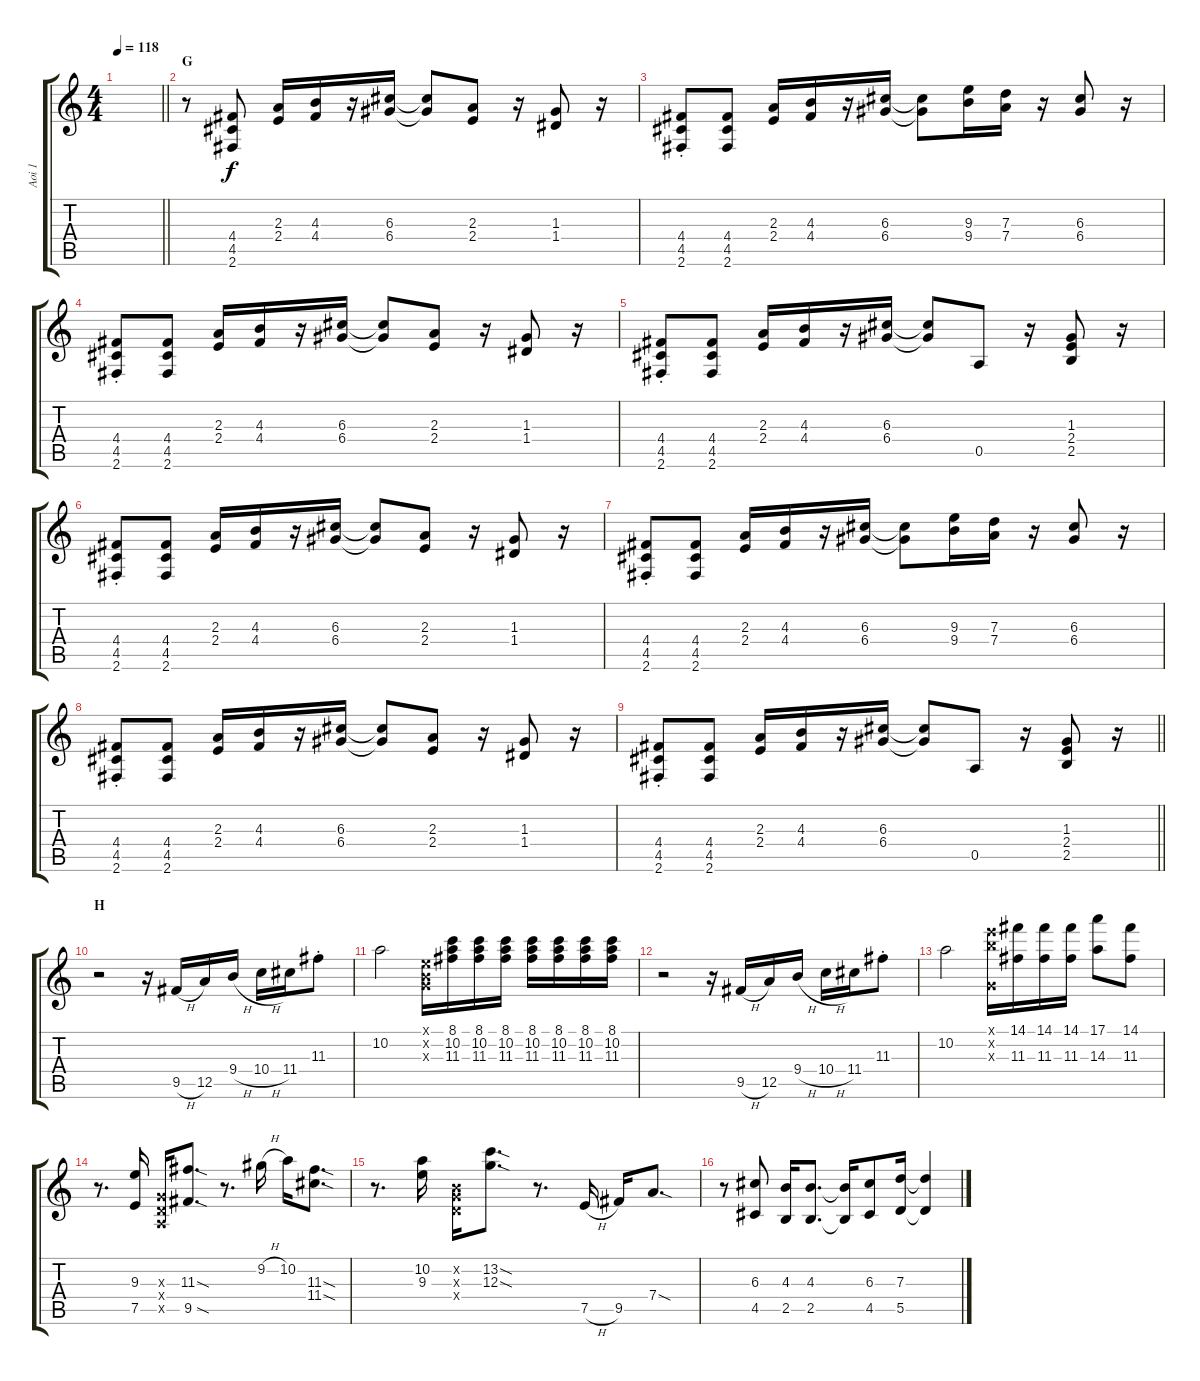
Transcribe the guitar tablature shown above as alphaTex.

\track ("Aoi 1" "Aoi 1") {instrument distortionguitar}
\staff {score tabs}
\tuning (E4 B3 G3 D3 A2 E2) {hide}
\ts (4 4)
\tempo 118
\clef g2
\barLineRight lightlight
\ks c
|
\section ("" "G")
r.8 (4.4 4.5 2.6).8 (2.3 2.4).16 (4.3 4.4).16 r.16 (6.3 6.4).16 (6.3{t} 6.4{t}).8 (2.3 2.4).8 r.16 (1.3 1.4).8 r.16 |
(4.4{st} 4.5{st} 2.6{st}).8 (4.4 4.5 2.6).8 (2.3 2.4).16 (4.3 4.4).16 r.16 (6.3 6.4).16 (6.3{t} 6.4{t}).8 (9.3 9.4).16 (7.3 7.4).16 r.16 (6.3 6.4).8 r.16 |
(4.4{st} 4.5{st} 2.6{st}).8 (4.4 4.5 2.6).8 (2.3 2.4).16 (4.3 4.4).16 r.16 (6.3 6.4).16 (6.3{t} 6.4{t}).8 (2.3 2.4).8 r.16 (1.3 1.4).8 r.16 |
(4.4{st} 4.5{st} 2.6{st}).8 (4.4 4.5 2.6).8 (2.3 2.4).16 (4.3 4.4).16 r.16 (6.3 6.4).16 (6.3{t} 6.4{t}).8 0.5.8 r.16 (1.3 2.4 2.5).8 r.16 |
(4.4{st} 4.5{st} 2.6{st}).8 (4.4 4.5 2.6).8 (2.3 2.4).16 (4.3 4.4).16 r.16 (6.3 6.4).16 (6.3{t} 6.4{t}).8 (2.3 2.4).8 r.16 (1.3 1.4).8 r.16 |
(4.4{st} 4.5{st} 2.6{st}).8 (4.4 4.5 2.6).8 (2.3 2.4).16 (4.3 4.4).16 r.16 (6.3 6.4).16 (6.3{t} 6.4{t}).8 (9.3 9.4).16 (7.3 7.4).16 r.16 (6.3 6.4).8 r.16 |
(4.4{st} 4.5{st} 2.6{st}).8 (4.4 4.5 2.6).8 (2.3 2.4).16 (4.3 4.4).16 r.16 (6.3 6.4).16 (6.3{t} 6.4{t}).8 (2.3 2.4).8 r.16 (1.3 1.4).8 r.16 |
\barLineRight lightlight
(4.4{st} 4.5{st} 2.6{st}).8 (4.4 4.5 2.6).8 (2.3 2.4).16 (4.3 4.4).16 r.16 (6.3 6.4).16 (6.3{t} 6.4{t}).8 0.5.8 r.16 (1.3 2.4 2.5).8 r.16 |
\section ("" "H")
r.2 r.16 9.5{h}.16 12.5.16 9.4{h}.16 10.4{h}.16 11.4.16 11.3{st}.8 |
10.2.2 (0.1{x} 0.2{x} 0.3{x}).16 (8.1 10.2 11.3).16 (8.1 10.2 11.3).16 (8.1 10.2 11.3).16 (8.1 10.2 11.3).16 (8.1 10.2 11.3).16 (8.1 10.2 11.3).16 (8.1 10.2 11.3).16 |
r.2 r.16 9.5{h}.16 12.5.16 9.4{h}.16 10.4{h}.16 11.4.16 11.3{st}.8 |
10.2.2 (12.1{x} 12.2{x} 0.3{x}).16 (14.1 11.3).16 (14.1 11.3).16 (14.1 11.3).16 (17.1 14.3).8 (14.1 11.3).8 |
r.8{d} (9.3 7.5).16 (0.3{x} 0.4{x} 0.5{x}).16 (11.3{sod} 9.5{sod}).8{d} r.8{d} 9.2{h}.16 10.2.16 (11.3{sod} 11.4{sod}).8{d} |
r.8{d} (10.2 9.3).16 (0.2{x} 0.3{x} 0.4{x}).16 (13.2{sod} 12.3{sod}).8{d} r.8{d} 7.5{h}.16 9.5.16 7.4{sod}.8{d} |
r.8 (6.3 4.5).8 (4.3 2.5).16 (4.3 2.5).8{d} (4.3{t} 2.5{t}).16 (6.3 4.5).8 (7.3 5.5).16 (7.3{t} 5.5{t}).4
